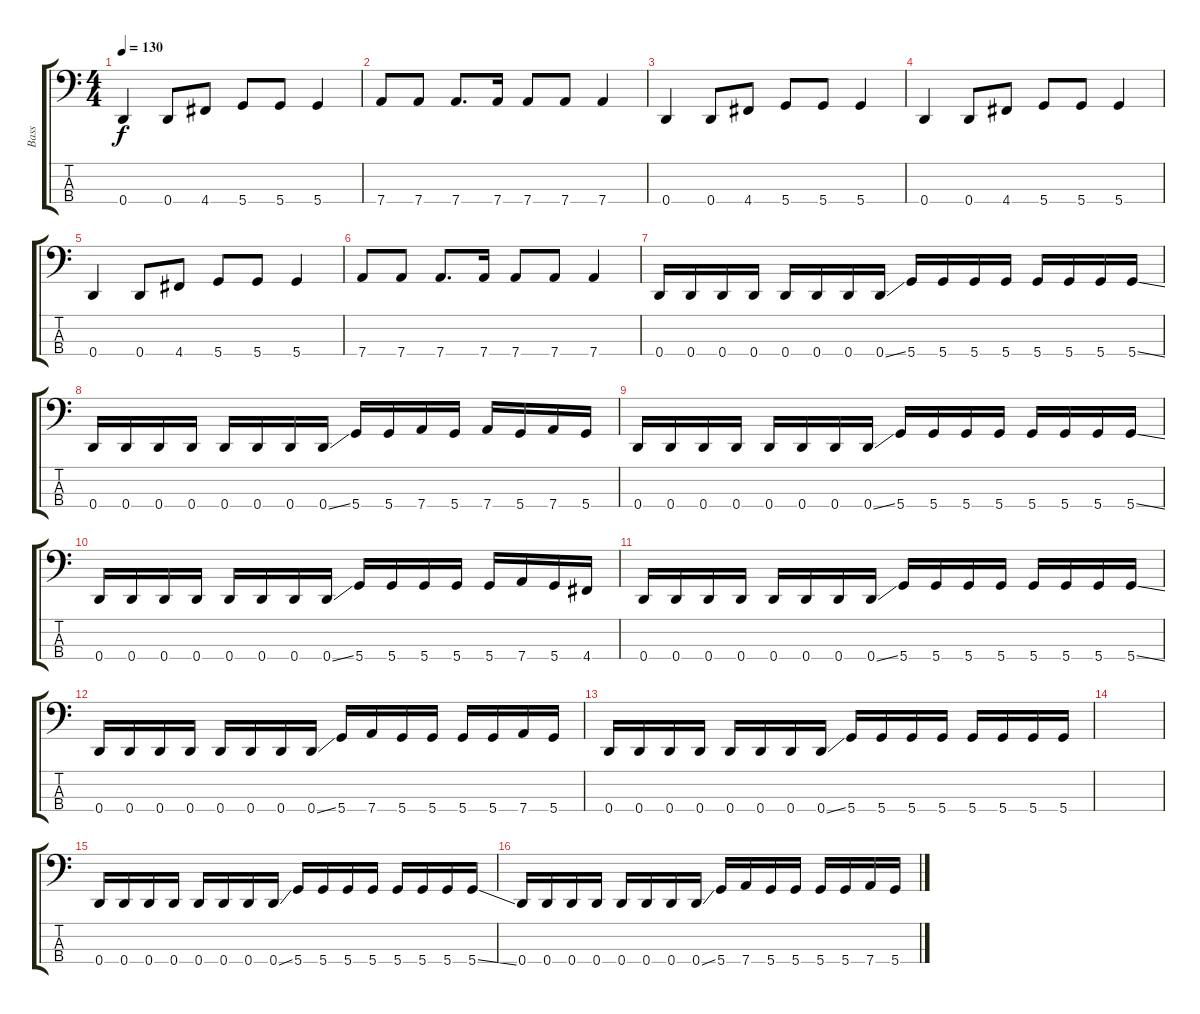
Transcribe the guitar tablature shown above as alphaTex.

\track ("Bass" "Bass") {instrument electricbasspick}
\staff {score tabs}
\tuning (G2 D2 A1 D1) {hide}
\ts (4 4)
\tempo 130
\clef f4
\ks c
0.4.4{dy f} 0.4.8 4.4.8 5.4.8 5.4.8 5.4.4 |
7.4.8 7.4.8 7.4.8{d} 7.4.16 7.4.8 7.4.8 7.4.4 |
0.4.4 0.4.8 4.4.8 5.4.8 5.4.8 5.4.4 |
0.4.4 0.4.8 4.4.8 5.4.8 5.4.8 5.4.4 |
0.4.4 0.4.8 4.4.8 5.4.8 5.4.8 5.4.4 |
7.4.8 7.4.8 7.4.8{d} 7.4.16 7.4.8 7.4.8 7.4.4 |
0.4.16 0.4.16 0.4.16 0.4.16 0.4.16 0.4.16 0.4.16 0.4{ss}.16 5.4.16 5.4.16 5.4.16 5.4.16 5.4.16 5.4.16 5.4.16 5.4{ss}.16 |
0.4.16 0.4.16 0.4.16 0.4.16 0.4.16 0.4.16 0.4.16 0.4{ss}.16 5.4.16 5.4.16 7.4.16 5.4.16 7.4.16 5.4.16 7.4.16 5.4.16 |
0.4.16 0.4.16 0.4.16 0.4.16 0.4.16 0.4.16 0.4.16 0.4{ss}.16 5.4.16 5.4.16 5.4.16 5.4.16 5.4.16 5.4.16 5.4.16 5.4{ss}.16 |
0.4.16 0.4.16 0.4.16 0.4.16 0.4.16 0.4.16 0.4.16 0.4{ss}.16 5.4.16 5.4.16 5.4.16 5.4.16 5.4.16 7.4.16 5.4.16 4.4.16 |
0.4.16 0.4.16 0.4.16 0.4.16 0.4.16 0.4.16 0.4.16 0.4{ss}.16 5.4.16 5.4.16 5.4.16 5.4.16 5.4.16 5.4.16 5.4.16 5.4{ss}.16 |
0.4.16 0.4.16 0.4.16 0.4.16 0.4.16 0.4.16 0.4.16 0.4{ss}.16 5.4.16 7.4.16 5.4.16 5.4.16 5.4.16 5.4.16 7.4.16 5.4.16 |
0.4.16 0.4.16 0.4.16 0.4.16 0.4.16 0.4.16 0.4.16 0.4{ss}.16 5.4.16 5.4.16 5.4.16 5.4.16 5.4.16 5.4.16 5.4.16 5.4.16 |
|
0.4.16 0.4.16 0.4.16 0.4.16 0.4.16 0.4.16 0.4.16 0.4{ss}.16 5.4.16 5.4.16 5.4.16 5.4.16 5.4.16 5.4.16 5.4.16 5.4{ss}.16 |
0.4.16 0.4.16 0.4.16 0.4.16 0.4.16 0.4.16 0.4.16 0.4{ss}.16 5.4.16 7.4.16 5.4.16 5.4.16 5.4.16 5.4.16 7.4.16 5.4.16
